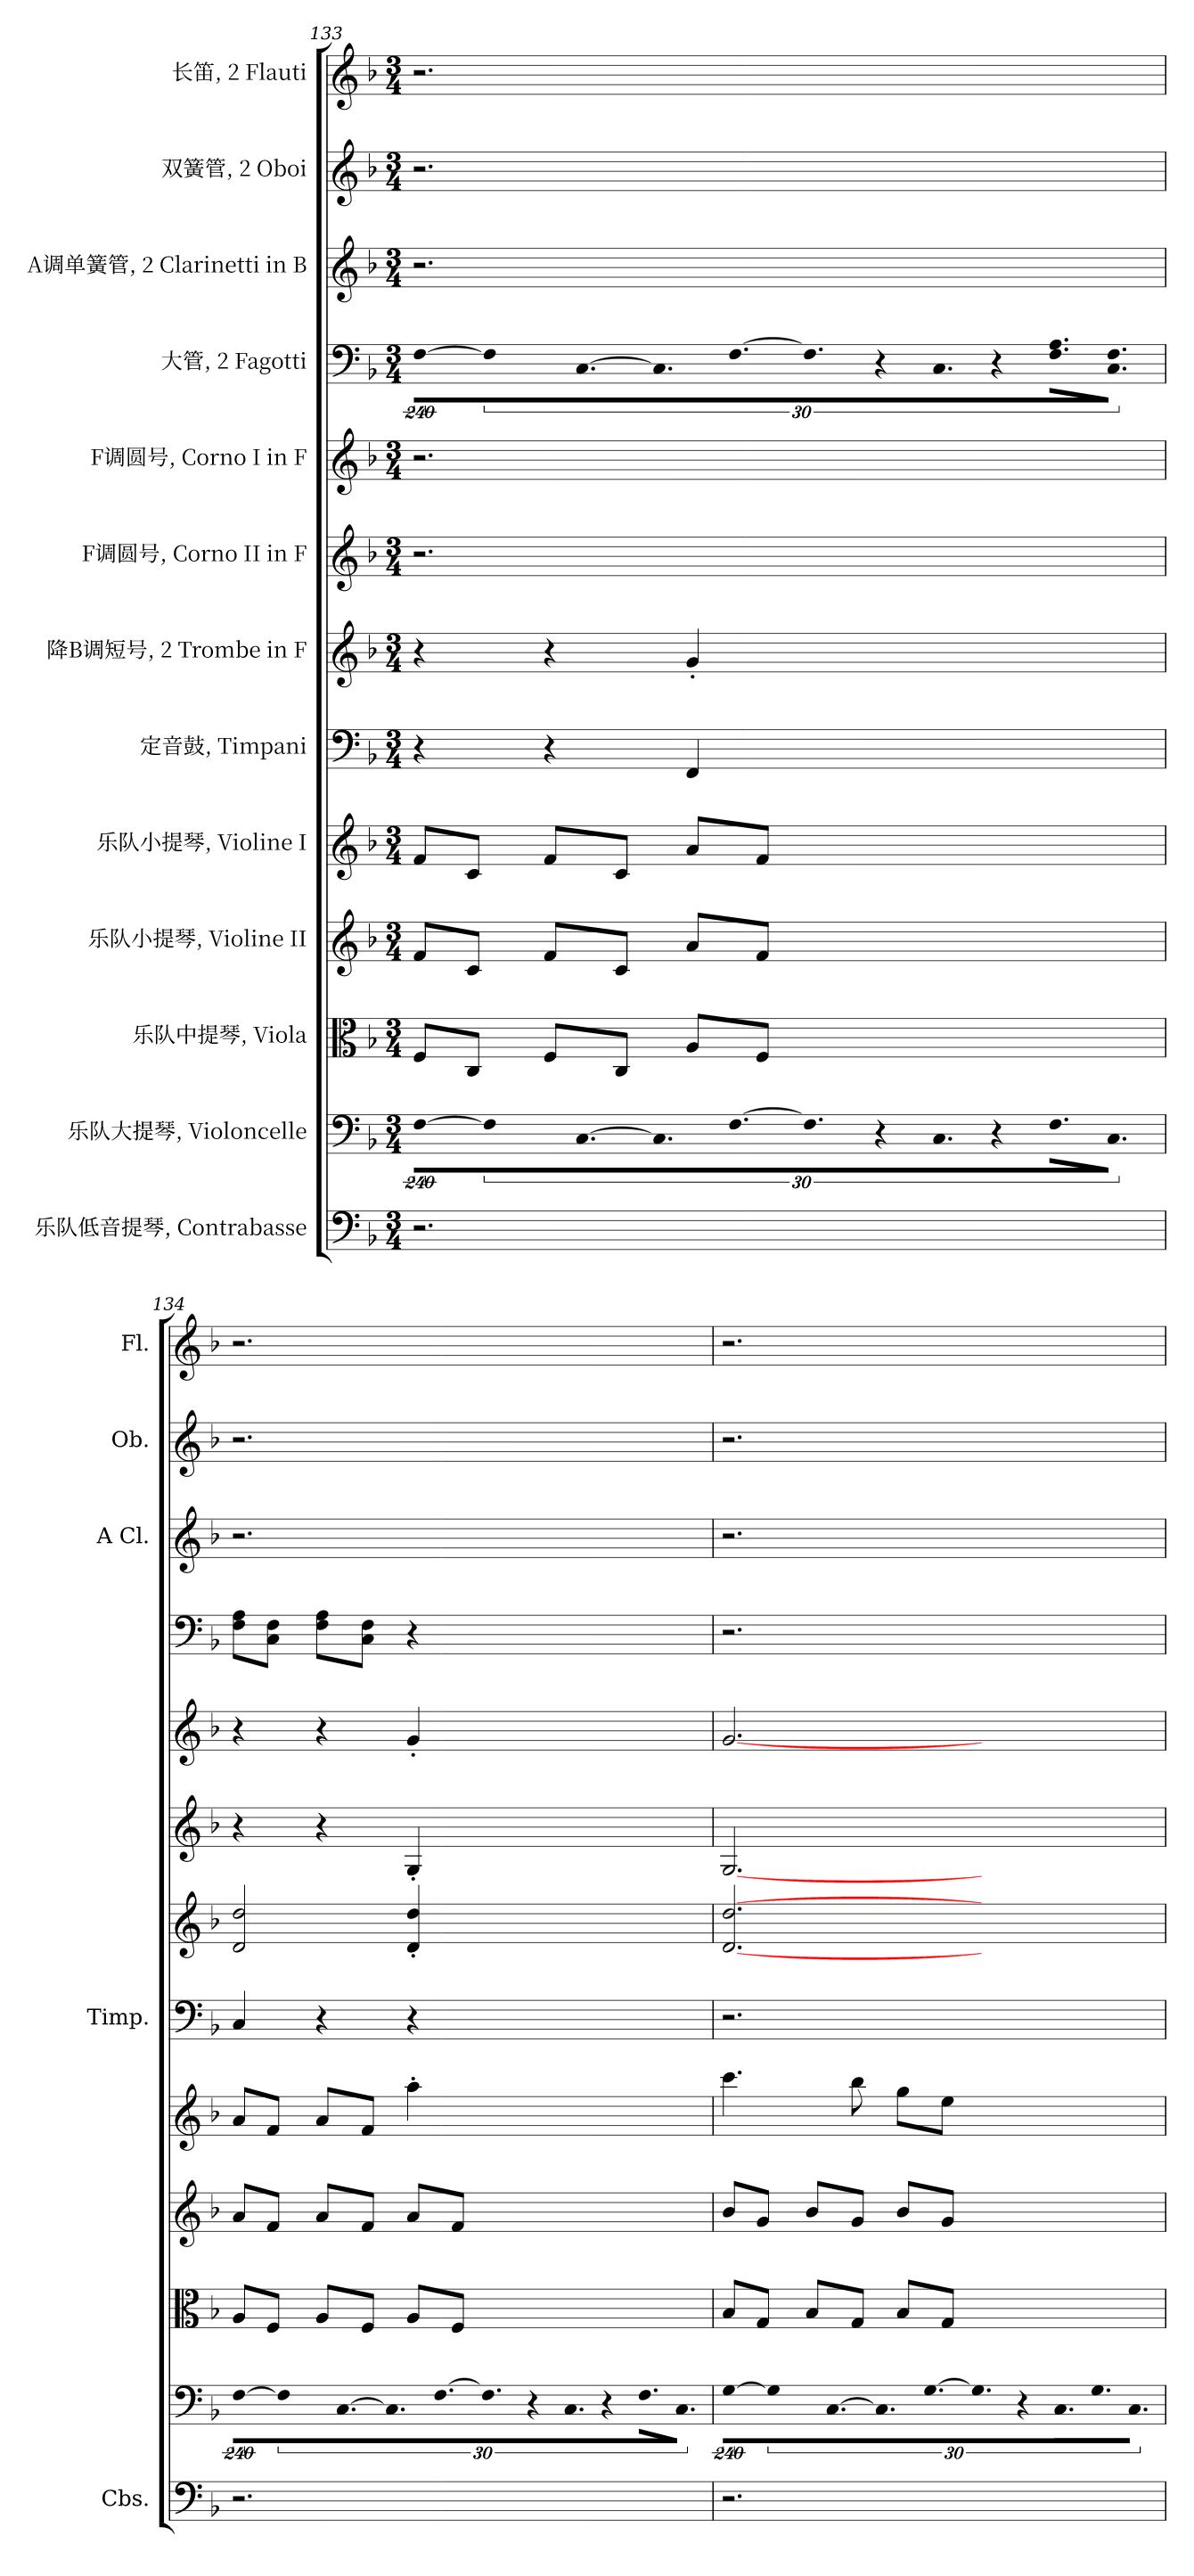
**kern	**kern	**kern	**kern	**kern	**kern	**kern	**kern	**kern	**kern	**kern	**kern	**kern
*part13	*part12	*part11	*part10	*part9	*part8	*part7	*part6	*part5	*part4	*part3	*part2	*part1
*staff13	*staff12	*staff11	*staff10	*staff9	*staff8	*staff7	*staff6	*staff5	*staff4	*staff3	*staff2	*staff1
*I"乐队低音提琴, Contrabasse	*I"乐队大提琴, Violoncelle	*I"乐队中提琴, Viola	*I"乐队小提琴, Violine II	*I"乐队小提琴, Violine I	*I"定音鼓, Timpani	*I"降B调短号, 2 Trombe in F	*I"F调圆号, Corno II in F	*I"F调圆号, Corno I in F	*I"大管, 2 Fagotti	*I"A调单簧管, 2 Clarinetti in B	*I"双簧管, 2 Oboi	*I"长笛, 2 Flauti
*I'Cbs.	*	*	*	*	*I'Timp.	*	*	*	*	*I'A Cl.	*I'Ob.	*I'Fl.
!!LO:PB:g=z
*clefF4	*clefF4	*clefC3	*clefG2	*clefG2	*clefF4	*clefG2	*clefG2	*clefG2	*clefF4	*clefG2	*clefG2	*clefG2
*ITrd7c12	*	*	*	*	*	*ITrd1c2	*ITrd4c7	*ITrd4c7	*	*ITrd2c3	*	*
*k[b-]	*k[b-]	*k[b-]	*k[b-]	*k[b-]	*k[b-]	*k[b-e-a-]	*k[b-e-]	*k[b-e-]	*k[b-]	*k[f#c#]	*k[b-]	*k[b-]
*M3/4	*M3/4	*M3/4	*M3/4	*M3/4	*M3/4	*M3/4	*M3/4	*M3/4	*M3/4	*M3/4	*M3/4	*M3/4
*MM95	*MM95	*MM95	*MM95	*MM95	*MM95	*MM95	*MM95	*MM95	*MM95	*MM95	*MM95	*MM95
=133	=133	=133	=133	=133	=133	=133	=133	=133	=133	=133	=133	=133
!	!LO:N:vis=8	!	!	!	!	!	!	!	!LO:N:vis=8	!	!	!
2.r	[960%137F\L	8F/L	8f/L	8f/L	4r	4r	2.r	2.r	[960%137F\L	2.r	2.r	2.r
.	.	8C/J	8c/J	8c/J	.	.	.	.	.	.	.	.
!	!LO:N:vis=256%9	!	!	!	!	!	!	!	!LO:N:vis=256%9	!	!	!
.	960%17F\KLL]	.	.	.	.	.	.	.	960%17F\KLL]	.	.	.
.	1920ryy	.	.	.	.	.	.	.	1920ryy	.	.	.
!	!LO:N:vis=32.	!	!	!	!	!	!	!	!LO:N:vis=32.	!	!	!
.	[1920%103C\	.	.	.	.	.	.	.	[1920%103C\	.	.	.
!	!LO:N:vis=32.	!	!	!	!	!	!	!	!LO:N:vis=32.	!	!	!
.	1920%103C\]	.	.	.	.	.	.	.	1920%103C\]	.	.	.
.	.	8F/L	8f/L	8f/L	4r	4r	.	.	.	.	.	.
!	!LO:N:vis=32.	!	!	!	!	!	!	!	!LO:N:vis=32.	!	!	!
.	[1920%103F\	.	.	.	.	.	.	.	[1920%103F\	.	.	.
!	!LO:N:vis=32.	!	!	!	!	!	!	!	!LO:N:vis=32.	!	!	!
.	1920%103F\JJJ]	.	.	.	.	.	.	.	1920%103F\JJJ]	.	.	.
.	.	8C/J	8c/J	8c/J	.	.	.	.	.	.	.	.
!	!LO:N:vis=32.	!	!	!	!	!	!	!	!LO:N:vis=32.	!	!	!
.	1920%103r	.	.	.	.	.	.	.	1920%103r	.	.	.
!	!LO:N:vis=32.	!	!	!	!	!	!	!	!LO:N:vis=32.	!	!	!
.	1920%103C/	.	.	.	.	.	.	.	1920%103C/	.	.	.
!	!LO:N:vis=32.	!	!	!	!	!	!	!	!LO:N:vis=32.	!	!	!
.	1920%103r	.	.	.	.	.	.	.	1920%103r	.	.	.
.	.	8A/L	8a/L	8a/L	4FF/	4f'/	.	.	.	.	.	.
!	!LO:N:vis=16.	!	!	!	!	!	!	!	!LO:N:vis=16.	!	!	!
.	960%103F\LL	.	.	.	.	.	.	.	960%103F\ 960%103A\LL	.	.	.
.	.	8F/J	8f/J	8f/J	.	.	.	.	.	.	.	.
!	!LO:N:vis=16.	!	!	!	!	!	!	!	!LO:N:vis=16.	!	!	!
.	960%103C\JJ	.	.	.	.	.	.	.	960%103C\ 960%103F\JJ	.	.	.
960ryy	.	960ryy	960ryy	960ryy	960ryy	960ryy	960ryy	960ryy	.	960ryy	960ryy	960ryy
=134	=134	=134	=134	=134	=134	=134	=134	=134	=134	=134	=134	=134
*	*	*	*	*	*	*	*	*	*	*	*	*MM92
!	!LO:N:vis=8	!	!	!	!	!	!	!	!	!	!	!
2.r	[960%137F\L	8A/L	8a/L	8a/L	4C/	2c/ 2cc/	4r	4r	8F\ 8A\L	2.r	2.r	2.r
.	.	8F/J	8f/J	8f/J	.	.	.	.	8C\ 8F\J	.	.	.
!	!LO:N:vis=256%9	!	!	!	!	!	!	!	!	!	!	!
.	960%17F\KLL]	.	.	.	.	.	.	.	.	.	.	.
.	1920ryy	.	.	.	.	.	.	.	.	.	.	.
!	!LO:N:vis=32.	!	!	!	!	!	!	!	!	!	!	!
.	[1920%103C\	.	.	.	.	.	.	.	.	.	.	.
!	!LO:N:vis=32.	!	!	!	!	!	!	!	!	!	!	!
.	1920%103C\]	.	.	.	.	.	.	.	.	.	.	.
.	.	8A/L	8a/L	8a/L	4r	.	4r	4r	8F\ 8A\L	.	.	.
!	!LO:N:vis=32.	!	!	!	!	!	!	!	!	!	!	!
.	[1920%103F\	.	.	.	.	.	.	.	.	.	.	.
!	!LO:N:vis=32.	!	!	!	!	!	!	!	!	!	!	!
.	1920%103F\JJJ]	.	.	.	.	.	.	.	.	.	.	.
.	.	8F/J	8f/J	8f/J	.	.	.	.	8C\ 8F\J	.	.	.
!	!LO:N:vis=32.	!	!	!	!	!	!	!	!	!	!	!
.	1920%103r	.	.	.	.	.	.	.	.	.	.	.
!	!LO:N:vis=32.	!	!	!	!	!	!	!	!	!	!	!
.	1920%103C/	.	.	.	.	.	.	.	.	.	.	.
!	!LO:N:vis=32.	!	!	!	!	!	!	!	!	!	!	!
.	1920%103r	.	.	.	.	.	.	.	.	.	.	.
.	.	8A/L	8a/L	4aa'\	4r	4c/' 4cc/'	4C'/	4c'/	4r	.	.	.
!	!LO:N:vis=16.	!	!	!	!	!	!	!	!	!	!	!
.	960%103F\LL	.	.	.	.	.	.	.	.	.	.	.
.	.	8F/J	8f/J	.	.	.	.	.	.	.	.	.
!	!LO:N:vis=16.	!	!	!	!	!	!	!	!	!	!	!
.	960%103C\JJ	.	.	.	.	.	.	.	.	.	.	.
960ryy	.	960ryy	960ryy	960ryy	960ryy	960ryy	960ryy	960ryy	960ryy	960ryy	960ryy	960ryy
!!LO:PB:g=z
=135	=135	=135	=135	=135	=135	=135	=135	=135	=135	=135	=135	=135
*	*	*	*	*	*	*	*	*	*	*	*	*MM96
!	!LO:N:vis=8	!	!	!	!	!	!	!	!	!	!	!
2.r	[960%137G\L	8B-/L	8b-/L	4.ccc\	2.r	[2.c/ [2.cc/	[2.C/	[2.c/	2.r	2.r	2.r	2.r
.	.	8G/J	8g/J	.	.	.	.	.	.	.	.	.
!	!LO:N:vis=256%9	!	!	!	!	!	!	!	!	!	!	!
.	960%17G\KLL]	.	.	.	.	.	.	.	.	.	.	.
.	1920ryy	.	.	.	.	.	.	.	.	.	.	.
!	!LO:N:vis=32.	!	!	!	!	!	!	!	!	!	!	!
.	[1920%103C\	.	.	.	.	.	.	.	.	.	.	.
!	!LO:N:vis=32.	!	!	!	!	!	!	!	!	!	!	!
.	1920%103C\]	.	.	.	.	.	.	.	.	.	.	.
.	.	8B-/L	8b-/L	.	.	.	.	.	.	.	.	.
!	!LO:N:vis=32.	!	!	!	!	!	!	!	!	!	!	!
.	[1920%103G\	.	.	.	.	.	.	.	.	.	.	.
!	!LO:N:vis=32.	!	!	!	!	!	!	!	!	!	!	!
.	1920%103G\JJJ]	.	.	.	.	.	.	.	.	.	.	.
.	.	8G/J	8g/J	8bb-\	.	.	.	.	.	.	.	.
!	!LO:N:vis=32.	!	!	!	!	!	!	!	!	!	!	!
.	1920%103r	.	.	.	.	.	.	.	.	.	.	.
!	!LO:N:vis=16.	!	!	!	!	!	!	!	!	!	!	!
.	960%103C\LL	.	.	.	.	.	.	.	.	.	.	.
.	.	8B-/L	8b-/L	8gg\L	.	.	.	.	.	.	.	.
!	!LO:N:vis=16.	!	!	!	!	!	!	!	!	!	!	!
.	960%103G\	.	.	.	.	.	.	.	.	.	.	.
.	.	8G/J	8g/J	8ee\J	.	.	.	.	.	.	.	.
!	!LO:N:vis=16.	!	!	!	!	!	!	!	!	!	!	!
.	960%103C\JJ	.	.	.	.	.	.	.	.	.	.	.
960ryy	.	960ryy	960ryy	960ryy	960ryy	960ryy	960ryy	960ryy	960ryy	960ryy	960ryy	960ryy
=	=	=	=	=	=	=	=	=	=	=	=	=
*-	*-	*-	*-	*-	*-	*-	*-	*-	*-	*-	*-	*-
